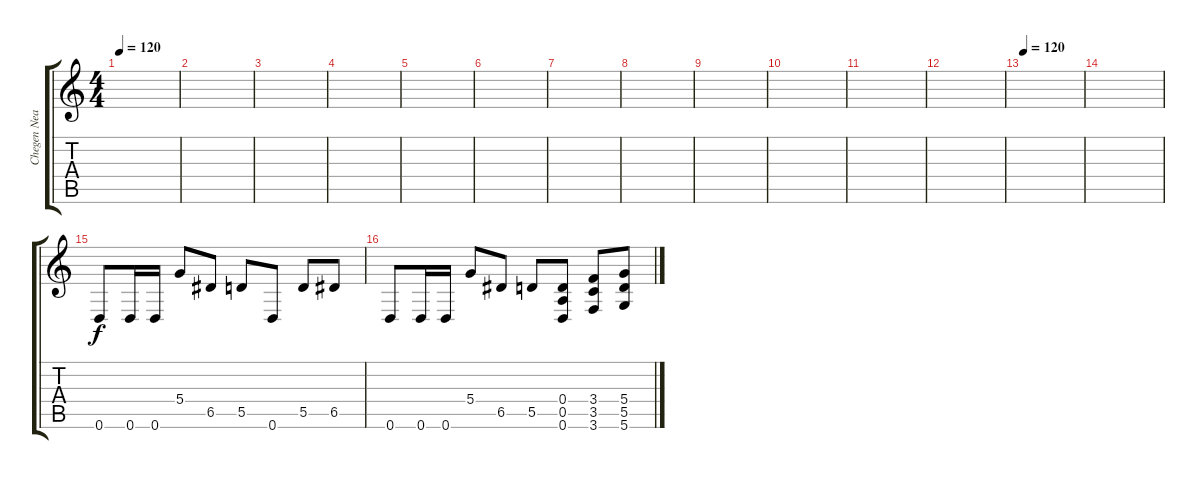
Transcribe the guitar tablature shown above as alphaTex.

\track ("Chegen Nears" "Chegen Nea") {instrument acousticguitarsteel}
\staff {score tabs}
\tuning (E4 B3 G3 D3 A2 D2) {hide}
\ts (4 4)
\tempo 120
\clef g2
\ks c
|
|
|
|
|
|
|
|
|
|
|
|
\tempo 120
|
|
0.6.8 0.6.16 0.6.16 5.4.8 6.5.8 5.5.8 0.6.8 5.5.8 6.5.8 |
0.6.8 0.6.16 0.6.16 5.4.8 6.5.8 5.5.8 (0.4 0.5 0.6).8 (3.4 3.5 3.6).8 (5.4 5.5 5.6).8
